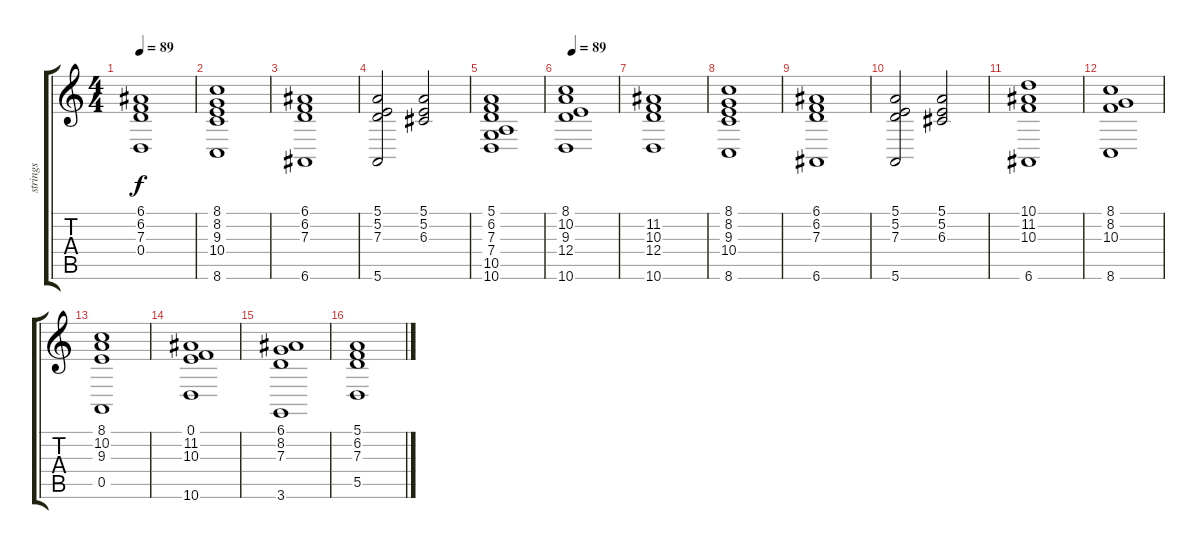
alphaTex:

\track ("strings" "strings") {instrument synthstrings1}
\staff {score tabs}
\tuning (E4 B3 G3 D3 A2 E2) {hide}
\ts (4 4)
\tempo 89
\clef g2
\ks c
(6.1 6.2 7.3 0.4).1{dy f} |
(8.1 8.2 9.3 10.4 8.6).1 |
(6.1 6.2 7.3 6.6).1 |
(5.1 5.2 7.3 5.6).2 (5.1 5.2 6.3).2 |
(5.1 6.2 7.3 7.4 10.5 10.6).1 |
\tempo 89
(8.1 10.2 9.3 12.4 10.6).1 |
(11.2 10.3 12.4 10.6).1 |
(8.1 8.2 9.3 10.4 8.6).1 |
(6.1 6.2 7.3 6.6).1 |
(5.1 5.2 7.3 5.6).2 (5.1 5.2 6.3).2 |
(10.1 11.2 10.3 6.6).1 |
(8.1 8.2 10.3 8.6).1 |
(8.1 10.2 9.3 0.5).1 |
(0.1 11.2 10.3 10.6).1 |
(6.1 8.2 7.3 3.6).1 |
(5.1 6.2 7.3 5.5).1
